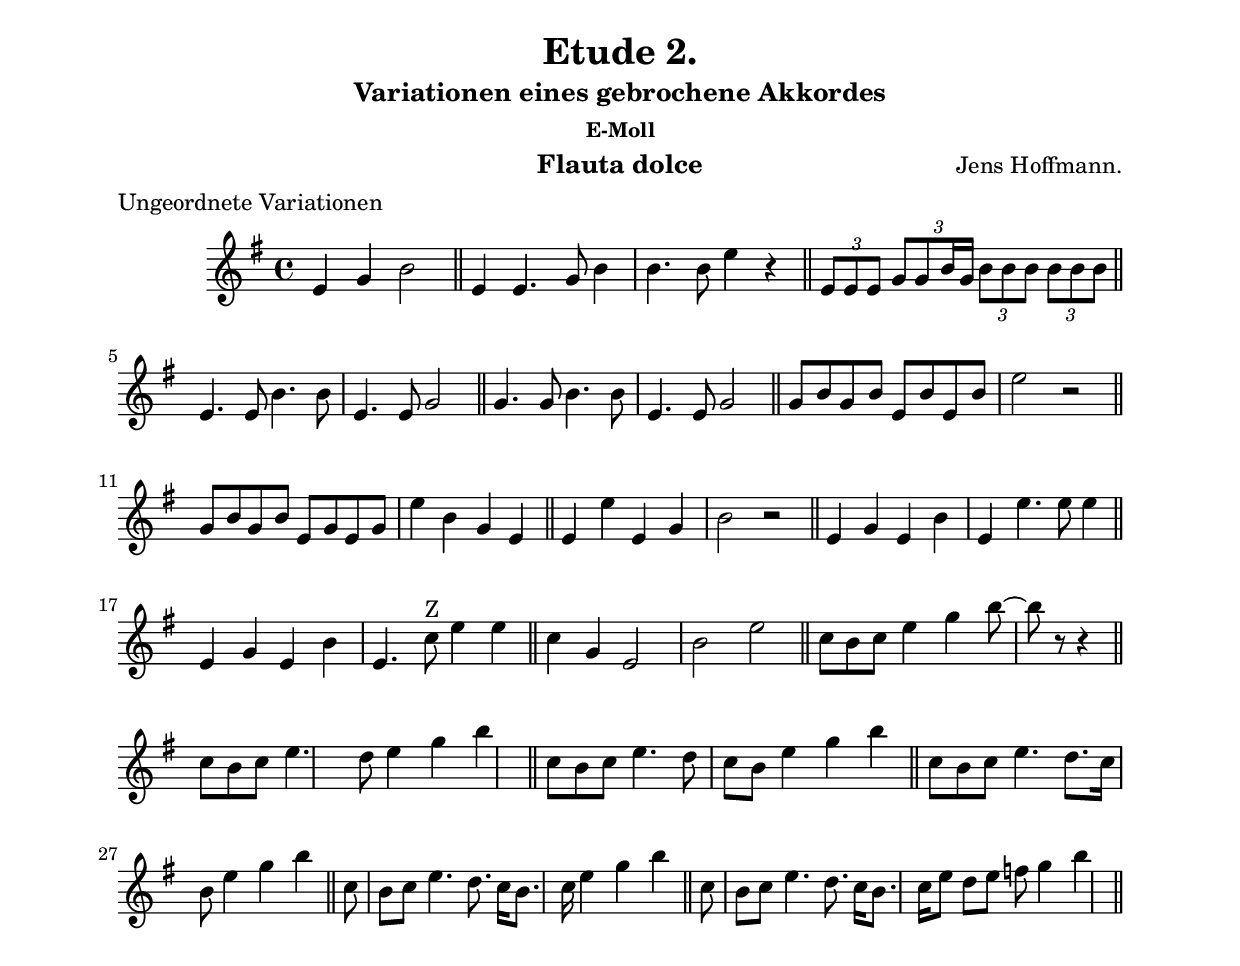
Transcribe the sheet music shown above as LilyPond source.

\version "2.18.2"


\include "articulate.ly"


\header {
    title = "Etude 2."
    composer = "Jens Hoffmann."
    % dedication = "Dedication"
    subtitle = "Variationen eines gebrochene Akkordes"
    subsubtitle = "E-Moll"
      % The following fields are evenly spread on one line
      % the field "instrument" also appears on following pages
    instrument = "Flauta dolce"
    % poet = "Poet"
      % The following fields are placed at opposite ends of the same line
    % meter = "Meter"
    % arranger = "Arranger"
      % The following fields are centered at the bottom
    % tagline = "tagline goes at the bottom of the last page"
    % copyright = "copyright goes at the bottom of the first page"
}


\paper {
    top-margin = 2\cm
    left-margin = 2\cm
    right-margin = 2\cm
    between-system-space = 1.5\cm
    between-system-padding = #1
    ragged-bottom=##f
    % ragged-last-bottom=##f
    % ragged-right = ##f
    markup-markup-spacing.minimum-distance = 1.5\cm
    markup-system-spacing.minimum-distance = 0.5\cm
}
 

%%%%%%%%%%%%%%%%%%%%%%%%%%%%%%%%%%%%%%%%%%%%%%%%%%%

melody = \relative e' {
    \set Staff.midiInstrument = #"flute"
    \time 4/4
    \key e \minor
    e g b2 \bar "||"
    e,4 e4. g8 b4 b4. b8 e4 r4 \bar "||"
    \tuplet 3/2 {e,8 e e} \tuplet 3/2 {g g b16 g} \tuplet 3/2 {b8 b b} \tuplet 3/2 {b b b} \bar "||"
    e,4. e8 b'4. b8 e,4. e8 g2 \bar "||"
    g4. g8 b4. b8 e,4. e8 g2 \bar "||"
    g8 b g b e, b' e, b' e2 r2 \bar "||"
    g,8 b g b   e, g e g e'4 b g e \bar "||"
    e4 e'4 e,4 g b2 r2 \bar "||"
    e,4 g e b' e, e'4. e8 e4 \bar "||"
    e,4 g e b' e,4. c'8^"Z" e4 e \bar "||"
    c4 g e2 b'2 e2 \bar "||"
    c8 b c e4 g b8~b8 r8 r4 \bar "||"
    c,8 b c e4. d8 e4 g b \bar "||"
    c,8 b c e4. d8 c b e4 g b \bar "||"
    c,8 b c e4. d8. c16 b8 e4 g b \bar "||"
    c,8 b c e4. d8. c16 b8. c16 e4 g b \bar "||"
    c,8 b c e4. d8. c16 b8. c16 e8 d e f g4 b \bar "||"
}

structure = {
    \new Staff = "flute"
    <<
    \set Staff.midiInstrument = #"flute"
    \context Voice = "melody" \melody
    >>
}

\score {
    \structure
    \layout {
    }
    \header {
        piece = "Ungeordnete Variationen"
    }
}

\score {
    \articulate \structure
    \midi {
    }
}

